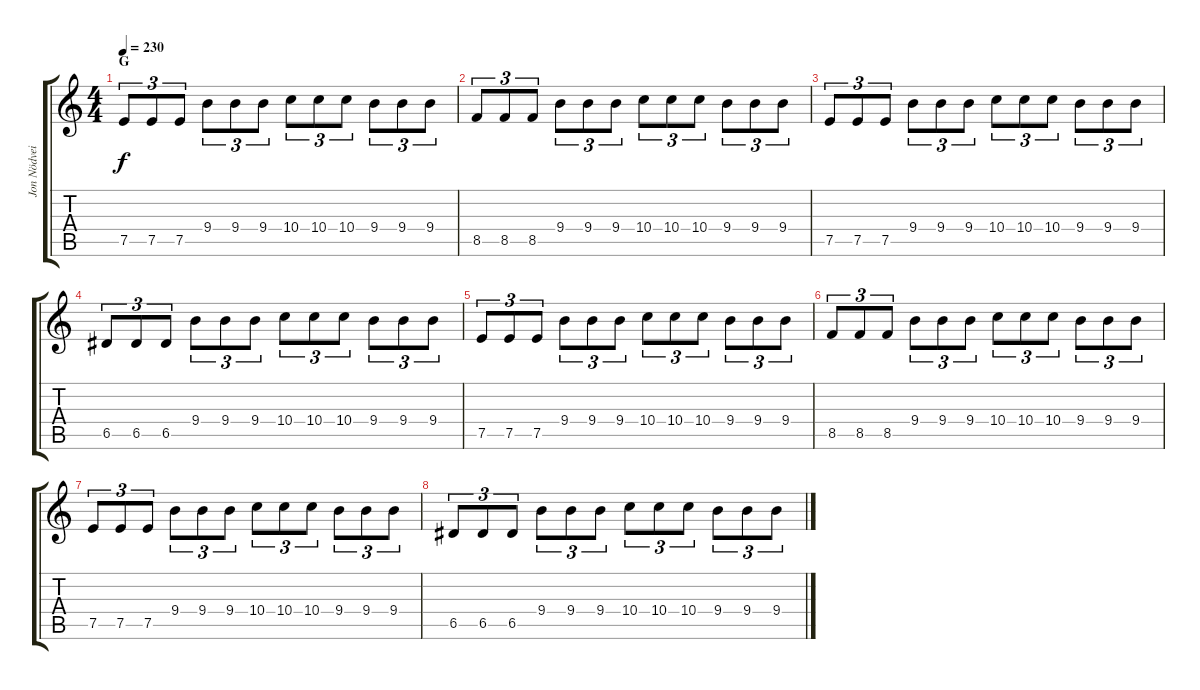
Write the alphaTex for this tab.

\track ("Jon Nödveidt" "Jon Nödvei") {instrument distortionguitar}
\staff {score tabs}
\tuning (E4 B3 G3 D3 A2 E2) {hide}
\ts (4 4)
\section ("" "G")
\tempo 230
\clef g2
\ks c
7.5.8{tu (3 2) dy f} 7.5.8{tu (3 2)} 7.5.8{tu (3 2)} 9.4.8{tu (3 2)} 9.4.8{tu (3 2)} 9.4.8{tu (3 2)} 10.4.8{tu (3 2)} 10.4.8{tu (3 2)} 10.4.8{tu (3 2)} 9.4.8{tu (3 2)} 9.4.8{tu (3 2)} 9.4.8{tu (3 2)} |
8.5.8{tu (3 2)} 8.5.8{tu (3 2)} 8.5.8{tu (3 2)} 9.4.8{tu (3 2)} 9.4.8{tu (3 2)} 9.4.8{tu (3 2)} 10.4.8{tu (3 2)} 10.4.8{tu (3 2)} 10.4.8{tu (3 2)} 9.4.8{tu (3 2)} 9.4.8{tu (3 2)} 9.4.8{tu (3 2)} |
7.5.8{tu (3 2)} 7.5.8{tu (3 2)} 7.5.8{tu (3 2)} 9.4.8{tu (3 2)} 9.4.8{tu (3 2)} 9.4.8{tu (3 2)} 10.4.8{tu (3 2)} 10.4.8{tu (3 2)} 10.4.8{tu (3 2)} 9.4.8{tu (3 2)} 9.4.8{tu (3 2)} 9.4.8{tu (3 2)} |
6.5.8{tu (3 2)} 6.5.8{tu (3 2)} 6.5.8{tu (3 2)} 9.4.8{tu (3 2)} 9.4.8{tu (3 2)} 9.4.8{tu (3 2)} 10.4.8{tu (3 2)} 10.4.8{tu (3 2)} 10.4.8{tu (3 2)} 9.4.8{tu (3 2)} 9.4.8{tu (3 2)} 9.4.8{tu (3 2)} |
7.5.8{tu (3 2)} 7.5.8{tu (3 2)} 7.5.8{tu (3 2)} 9.4.8{tu (3 2)} 9.4.8{tu (3 2)} 9.4.8{tu (3 2)} 10.4.8{tu (3 2)} 10.4.8{tu (3 2)} 10.4.8{tu (3 2)} 9.4.8{tu (3 2)} 9.4.8{tu (3 2)} 9.4.8{tu (3 2)} |
8.5.8{tu (3 2)} 8.5.8{tu (3 2)} 8.5.8{tu (3 2)} 9.4.8{tu (3 2)} 9.4.8{tu (3 2)} 9.4.8{tu (3 2)} 10.4.8{tu (3 2)} 10.4.8{tu (3 2)} 10.4.8{tu (3 2)} 9.4.8{tu (3 2)} 9.4.8{tu (3 2)} 9.4.8{tu (3 2)} |
7.5.8{tu (3 2)} 7.5.8{tu (3 2)} 7.5.8{tu (3 2)} 9.4.8{tu (3 2)} 9.4.8{tu (3 2)} 9.4.8{tu (3 2)} 10.4.8{tu (3 2)} 10.4.8{tu (3 2)} 10.4.8{tu (3 2)} 9.4.8{tu (3 2)} 9.4.8{tu (3 2)} 9.4.8{tu (3 2)} |
6.5.8{tu (3 2)} 6.5.8{tu (3 2)} 6.5.8{tu (3 2)} 9.4.8{tu (3 2)} 9.4.8{tu (3 2)} 9.4.8{tu (3 2)} 10.4.8{tu (3 2)} 10.4.8{tu (3 2)} 10.4.8{tu (3 2)} 9.4.8{tu (3 2)} 9.4.8{tu (3 2)} 9.4.8{tu (3 2)}
